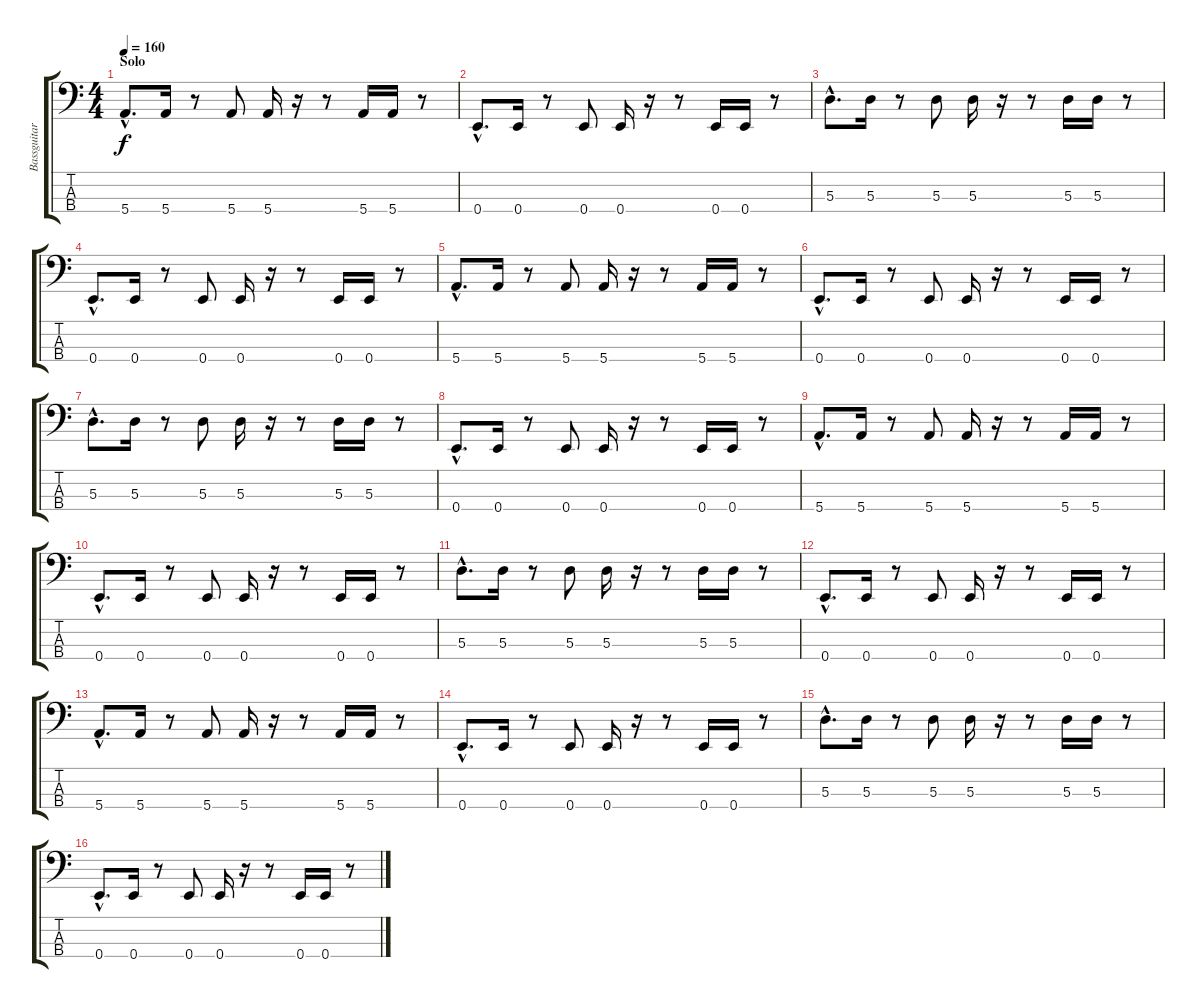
\track ("Bassguitar" "Bassguitar") {instrument electricbassfinger}
\staff {score tabs}
\tuning (G2 D2 A1 E1) {hide}
\ts (4 4)
\section ("" "Solo")
\tempo 160
\clef f4
\ks c
5.4{hac}.8{d dy f} 5.4.16 r.8 5.4.8 5.4.16 r.16 r.8 5.4.16 5.4.16 r.8 |
0.4{hac}.8{d} 0.4.16 r.8 0.4.8 0.4.16 r.16 r.8 0.4.16 0.4.16 r.8 |
5.3{hac}.8{d} 5.3.16 r.8 5.3.8 5.3.16 r.16 r.8 5.3.16 5.3.16 r.8 |
0.4{hac}.8{d} 0.4.16 r.8 0.4.8 0.4.16 r.16 r.8 0.4.16 0.4.16 r.8 |
5.4{hac}.8{d} 5.4.16 r.8 5.4.8 5.4.16 r.16 r.8 5.4.16 5.4.16 r.8 |
0.4{hac}.8{d} 0.4.16 r.8 0.4.8 0.4.16 r.16 r.8 0.4.16 0.4.16 r.8 |
5.3{hac}.8{d} 5.3.16 r.8 5.3.8 5.3.16 r.16 r.8 5.3.16 5.3.16 r.8 |
0.4{hac}.8{d} 0.4.16 r.8 0.4.8 0.4.16 r.16 r.8 0.4.16 0.4.16 r.8 |
5.4{hac}.8{d} 5.4.16 r.8 5.4.8 5.4.16 r.16 r.8 5.4.16 5.4.16 r.8 |
0.4{hac}.8{d} 0.4.16 r.8 0.4.8 0.4.16 r.16 r.8 0.4.16 0.4.16 r.8 |
5.3{hac}.8{d} 5.3.16 r.8 5.3.8 5.3.16 r.16 r.8 5.3.16 5.3.16 r.8 |
0.4{hac}.8{d} 0.4.16 r.8 0.4.8 0.4.16 r.16 r.8 0.4.16 0.4.16 r.8 |
5.4{hac}.8{d} 5.4.16 r.8 5.4.8 5.4.16 r.16 r.8 5.4.16 5.4.16 r.8 |
0.4{hac}.8{d} 0.4.16 r.8 0.4.8 0.4.16 r.16 r.8 0.4.16 0.4.16 r.8 |
5.3{hac}.8{d} 5.3.16 r.8 5.3.8 5.3.16 r.16 r.8 5.3.16 5.3.16 r.8 |
0.4{hac}.8{d} 0.4.16 r.8 0.4.8 0.4.16 r.16 r.8 0.4.16 0.4.16 r.8
